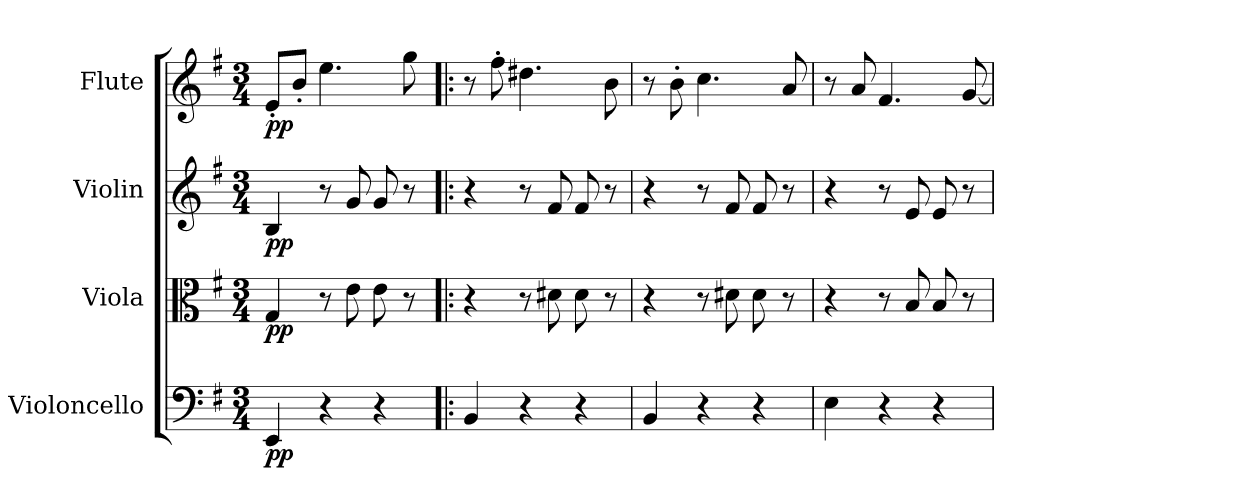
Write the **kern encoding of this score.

**kern	**dynam	**kern	**dynam	**kern	**dynam	**kern	**dynam
*part4	*part4	*part3	*part3	*part2	*part2	*part1	*part1
*staff4	*staff4	*staff3	*staff3	*staff2	*staff2	*staff1	*staff1
*I"Violoncello	*	*I"Viola	*	*I"Violin	*	*I"Flute	*
*I'Vc	*	*I'Vla	*	*I'Vln	*	*I'Fl	*
*clefF4	*	*clefC3	*	*clefG2	*	*clefG2	*
*k[f#]	*	*k[f#]	*	*k[f#]	*	*k[f#]	*
*e:	*	*e:	*	*e:	*	*e:	*
*M3/4	*	*M3/4	*	*M3/4	*	*M3/4	*
*MM100	*	*MM100	*	*MM100	*	*MM100	*
=1	=1	=1	=1	=1	=1	=1	=1
4EE	pp	4G	pp	4B	pp	8e'/L	pp
.	.	.	.	.	.	8b'/J	.
4r	.	8r	.	8r	.	4.ee	.
.	.	8e	.	8g	.	.	.
4r	.	8e	.	8g	.	.	.
.	.	8r	.	8r	.	8gg	.
=2!|:	=2!|:	=2!|:	=2!|:	=2!|:	=2!|:	=2!|:	=2!|:
4BB	.	4r	.	4r	.	8r	.
.	.	.	.	.	.	8ff#'	.
4r	.	8r	.	8r	.	4.dd#X	.
.	.	8d#X	.	8f#	.	.	.
4r	.	8d#	.	8f#	.	.	.
.	.	8r	.	8r	.	8b	.
=3	=3	=3	=3	=3	=3	=3	=3
4BB	.	4r	.	4r	.	8r	.
.	.	.	.	.	.	8b'	.
4r	.	8r	.	8r	.	4.cc	.
.	.	8d#X	.	8f#	.	.	.
4r	.	8d#	.	8f#	.	.	.
.	.	8r	.	8r	.	8a	.
=4	=4	=4	=4	=4	=4	=4	=4
4E	.	4r	.	4r	.	8r	.
.	.	.	.	.	.	8a	.
4r	.	8r	.	8r	.	4.f#	.
.	.	8B	.	8e	.	.	.
4r	.	8B	.	8e	.	.	.
.	.	8r	.	8r	.	[8g	.
=	=	=	=	=	=	=	=
*-	*-	*-	*-	*-	*-	*-	*-
